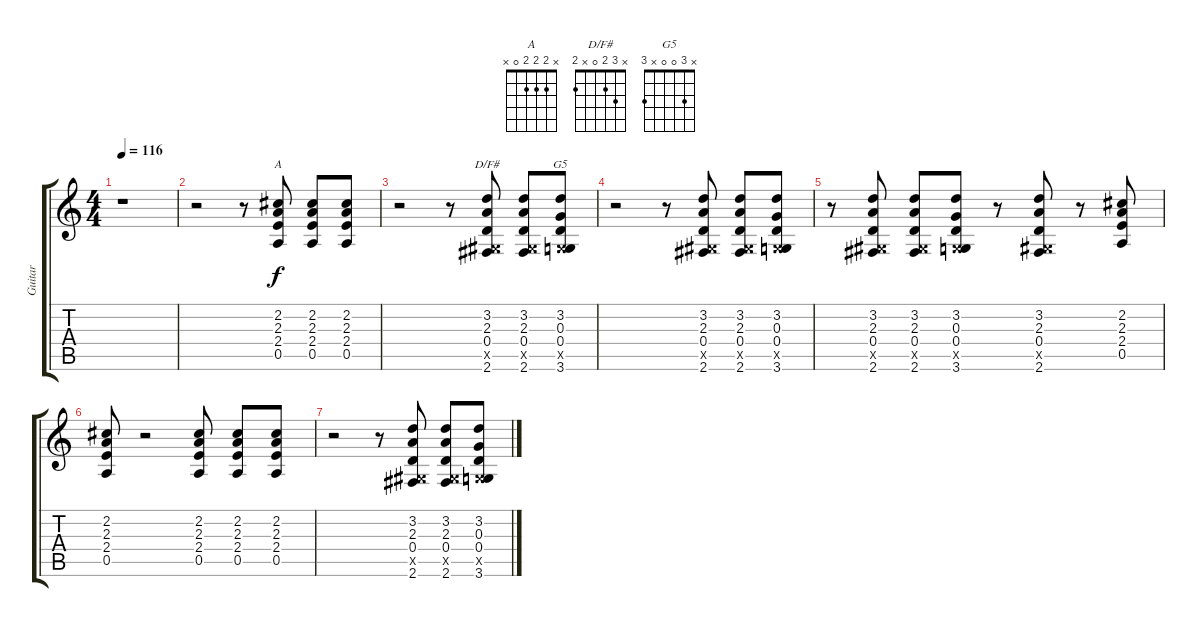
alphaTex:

\track ("Guitar" "Guitar") {instrument overdrivenguitar}
\staff {score tabs}
\tuning (E4 B3 G3 D3 A2 E2) {hide}
\chord ("A" x 2 2 2 0 x)
\chord ("D/F#" x 3 2 0 x 2)
\chord ("G5" x 3 0 0 x 3)
\ts (4 4)
\tempo 116
\clef g2
\ks c
r.1{dy f instrument overdrivenguitar} |
r.2 r.8 (2.2 2.3 2.4 0.5).8{ch "A"} (2.2 2.3 2.4 0.5).8 (2.2 2.3 2.4 0.5).8 |
r.2 r.8 (3.2 2.3 0.4 -1.5{x} 2.6).8{ch "D/F#"} (3.2 2.3 0.4 -1.5{x} 2.6).8 (3.2 0.3 0.4 -1.5{x} 3.6).8{ch "G5"} |
r.2 r.8 (3.2 2.3 0.4 -1.5{x} 2.6).8 (3.2 2.3 0.4 -1.5{x} 2.6).8 (3.2 0.3 0.4 -1.5{x} 3.6).8 |
r.8 (3.2 2.3 0.4 -1.5{x} 2.6).8 (3.2 2.3 0.4 -1.5{x} 2.6).8 (3.2 0.3 0.4 -1.5{x} 3.6).8 r.8 (3.2 2.3 0.4 -1.5{x} 2.6).8 r.8 (2.2 2.3 2.4 0.5).8 |
(2.2 2.3 2.4 0.5).8 r.2 (2.2 2.3 2.4 0.5).8 (2.2 2.3 2.4 0.5).8 (2.2 2.3 2.4 0.5).8 |
r.2 r.8 (3.2 2.3 0.4 -1.5{x} 2.6).8 (3.2 2.3 0.4 -1.5{x} 2.6).8 (3.2 0.3 0.4 -1.5{x} 3.6).8
